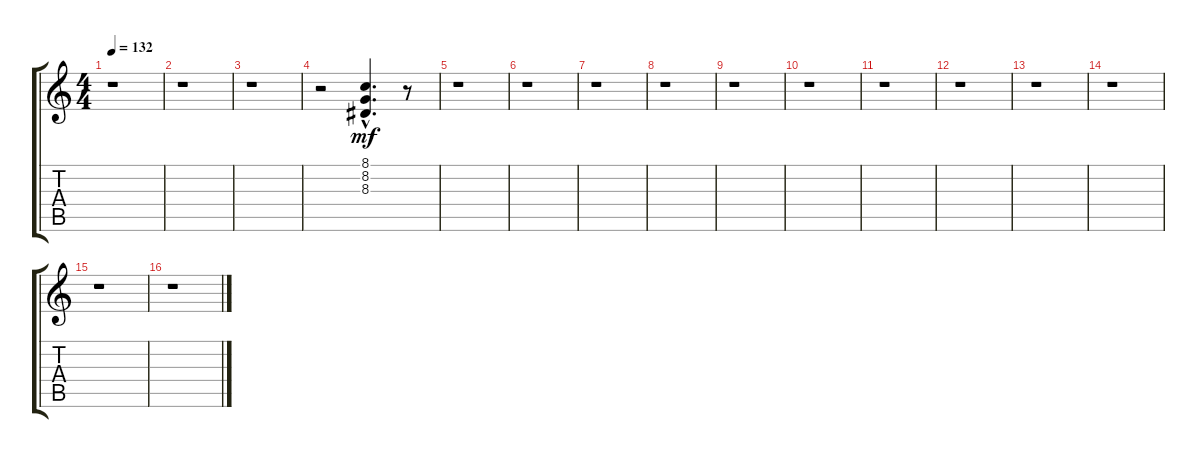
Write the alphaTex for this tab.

\track "" {instrument synthbrass1}
\staff {score tabs}
\tuning (E4 B3 G3 D3 A2 E2) {hide}
\ts (4 4)
\tempo 132
\clef g2
\ks c
r.1{dy f} |
r.1 |
r.1 |
r.2 (8.1{hac} 8.2{hac} 8.3{hac}).4{d dy mf} r.8 |
r.1 |
r.1 |
r.1 |
r.1 |
r.1 |
r.1 |
r.1 |
r.1 |
r.1 |
r.1 |
r.1 |
r.1
